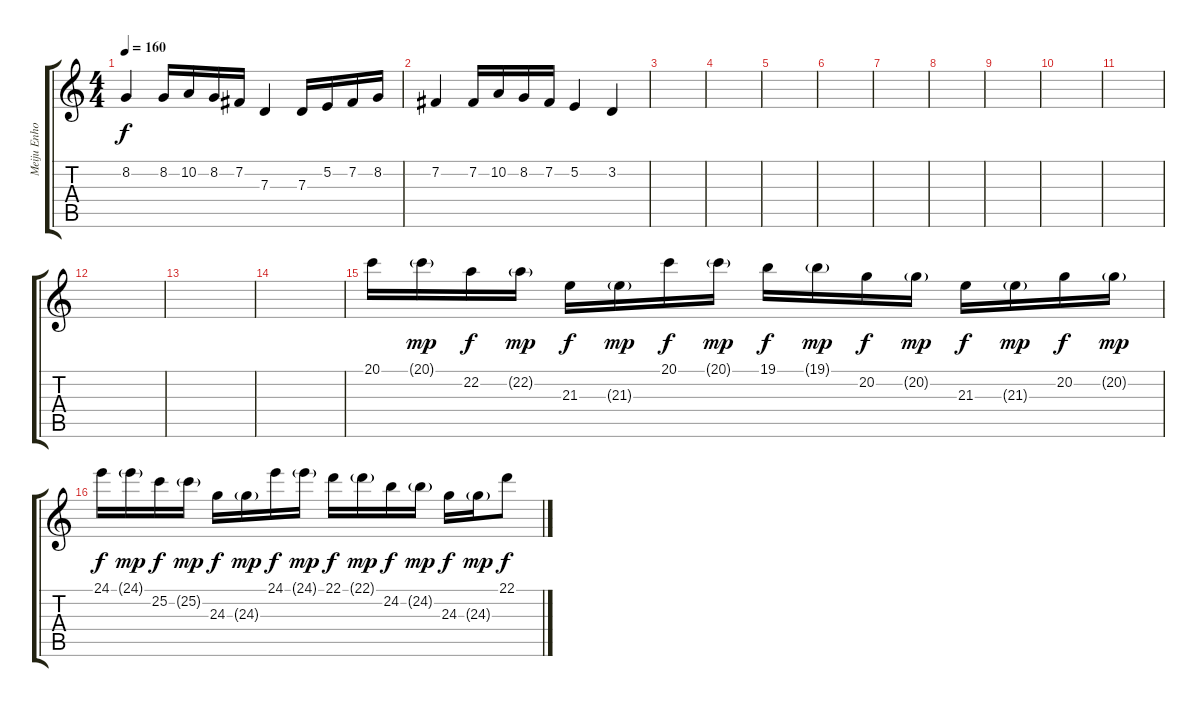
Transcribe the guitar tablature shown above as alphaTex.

\track ("Meiju Enho" "Meiju Enho") {instrument stringensemble1}
\staff {score tabs}
\tuning (E4 B3 G3 D3 A2 E2) {hide}
\ts (4 4)
\tempo 160
\clef g2
\ks c
8.2.4{dy f} 8.2.16 10.2.16 8.2.16 7.2.16 7.3.4 7.3.16 5.2.16 7.2.16 8.2.16 |
7.2.4 7.2.16 10.2.16 8.2.16 7.2.16 5.2.4 3.2.4 |
|
|
|
|
|
|
|
|
|
|
|
|
20.1.16 20.1{g}.16{dy mp} 22.2.16{dy f} 22.2{g}.16{dy mp} 21.3.16{dy f} 21.3{g}.16{dy mp} 20.1.16{dy f} 20.1{g}.16{dy mp} 19.1.16{dy f} 19.1{g}.16{dy mp} 20.2.16{dy f} 20.2{g}.16{dy mp} 21.3.16{dy f} 21.3{g}.16{dy mp} 20.2.16{dy f} 20.2{g}.16{dy mp} |
24.1.16{dy f} 24.1{g}.16{dy mp} 25.2.16{dy f} 25.2{g}.16{dy mp} 24.3.16{dy f} 24.3{g}.16{dy mp} 24.1.16{dy f} 24.1{g}.16{dy mp} 22.1.16{dy f} 22.1{g}.16{dy mp} 24.2.16{dy f} 24.2{g}.16{dy mp} 24.3.16{dy f} 24.3{g}.16{dy mp} 22.1.8{dy f}
